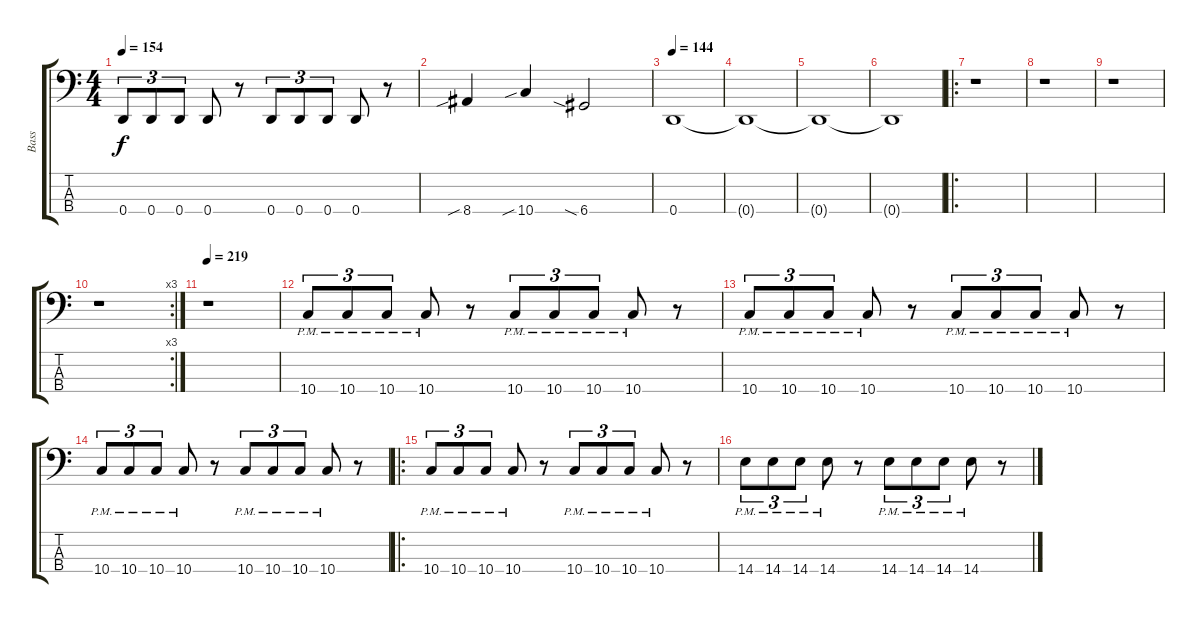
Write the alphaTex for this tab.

\track ("Bass " "Bass ") {instrument electricbasspick}
\staff {score tabs}
\tuning (G2 D2 A1 D1) {hide}
\ts (4 4)
\tempo 154
\clef f4
\ks c
0.4.8{tu (3 2) dy f} 0.4.8{tu (3 2)} 0.4.8{tu (3 2)} 0.4.8 r.8 0.4.8{tu (3 2)} 0.4.8{tu (3 2)} 0.4.8{tu (3 2)} 0.4.8 r.8 |
8.4{sib}.4 10.4{sib}.4 6.4{sia}.2 |
\tempo 144
0.4.1 |
0.4{t}.1 |
0.4{t}.1 |
0.4{t}.1 |
\ro
r.1 |
r.1 |
r.1 |
\rc 3
r.1 |
\tempo 219
r.1 |
10.4{pm}.8{tu (3 2)} 10.4{pm}.8{tu (3 2)} 10.4{pm}.8{tu (3 2)} 10.4{pm}.8 r.8 10.4{pm}.8{tu (3 2)} 10.4{pm}.8{tu (3 2)} 10.4{pm}.8{tu (3 2)} 10.4{pm}.8 r.8 |
10.4{pm}.8{tu (3 2)} 10.4{pm}.8{tu (3 2)} 10.4{pm}.8{tu (3 2)} 10.4{pm}.8 r.8 10.4{pm}.8{tu (3 2)} 10.4{pm}.8{tu (3 2)} 10.4{pm}.8{tu (3 2)} 10.4{pm}.8 r.8 |
10.4{pm}.8{tu (3 2)} 10.4{pm}.8{tu (3 2)} 10.4{pm}.8{tu (3 2)} 10.4{pm}.8 r.8 10.4{pm}.8{tu (3 2)} 10.4{pm}.8{tu (3 2)} 10.4{pm}.8{tu (3 2)} 10.4{pm}.8 r.8 |
\ro
10.4{pm}.8{tu (3 2)} 10.4{pm}.8{tu (3 2)} 10.4{pm}.8{tu (3 2)} 10.4{pm}.8 r.8 10.4{pm}.8{tu (3 2)} 10.4{pm}.8{tu (3 2)} 10.4{pm}.8{tu (3 2)} 10.4{pm}.8 r.8 |
14.4{pm}.8{tu (3 2)} 14.4{pm}.8{tu (3 2)} 14.4{pm}.8{tu (3 2)} 14.4{pm}.8 r.8 14.4{pm}.8{tu (3 2)} 14.4{pm}.8{tu (3 2)} 14.4{pm}.8{tu (3 2)} 14.4{pm}.8 r.8
